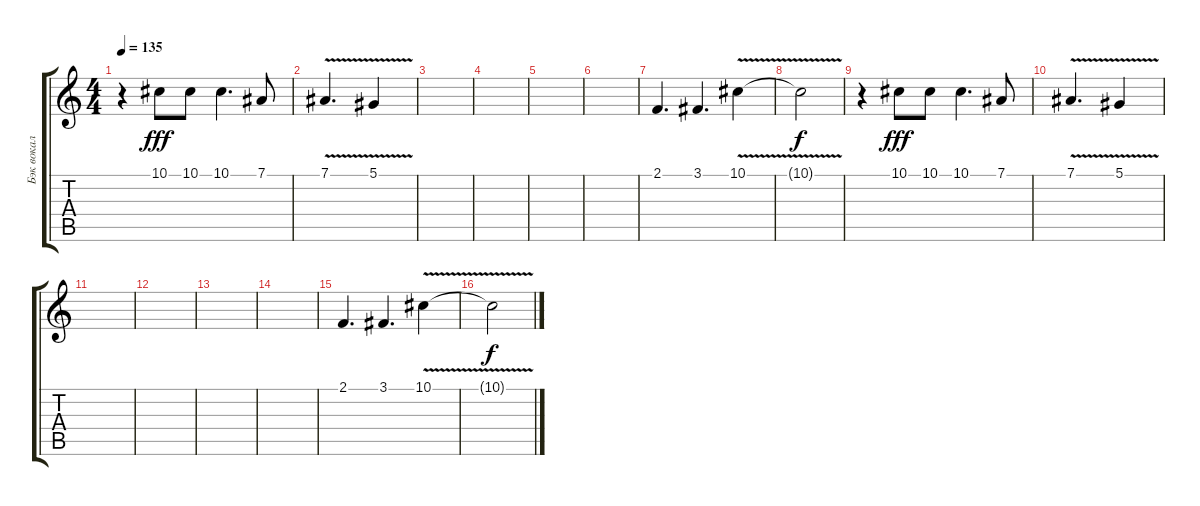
\track ("Бэк вокал 2" "Бэк вокал ") {instrument pad4choir}
\staff {score tabs}
\tuning (Eb4 Bb3 Gb3 Db3 Ab2 Eb2) {hide}
\ts (4 4)
\tempo 135
\clef g2
\ks c
r.4{dy f} 10.1.8{dy fff} 10.1.8 10.1.4{d} 7.1.8 |
7.1{v}.4{d} 5.1{v}.4 |
|
|
|
|
2.1.4{d} 3.1.4{d} 10.1{v}.4 |
10.1{t}.2{dy f} |
r.4 10.1.8{dy fff} 10.1.8 10.1.4{d} 7.1.8 |
7.1{v}.4{d} 5.1{v}.4 |
|
|
|
|
2.1.4{d} 3.1.4{d} 10.1{v}.4 |
10.1{t}.2{dy f}
